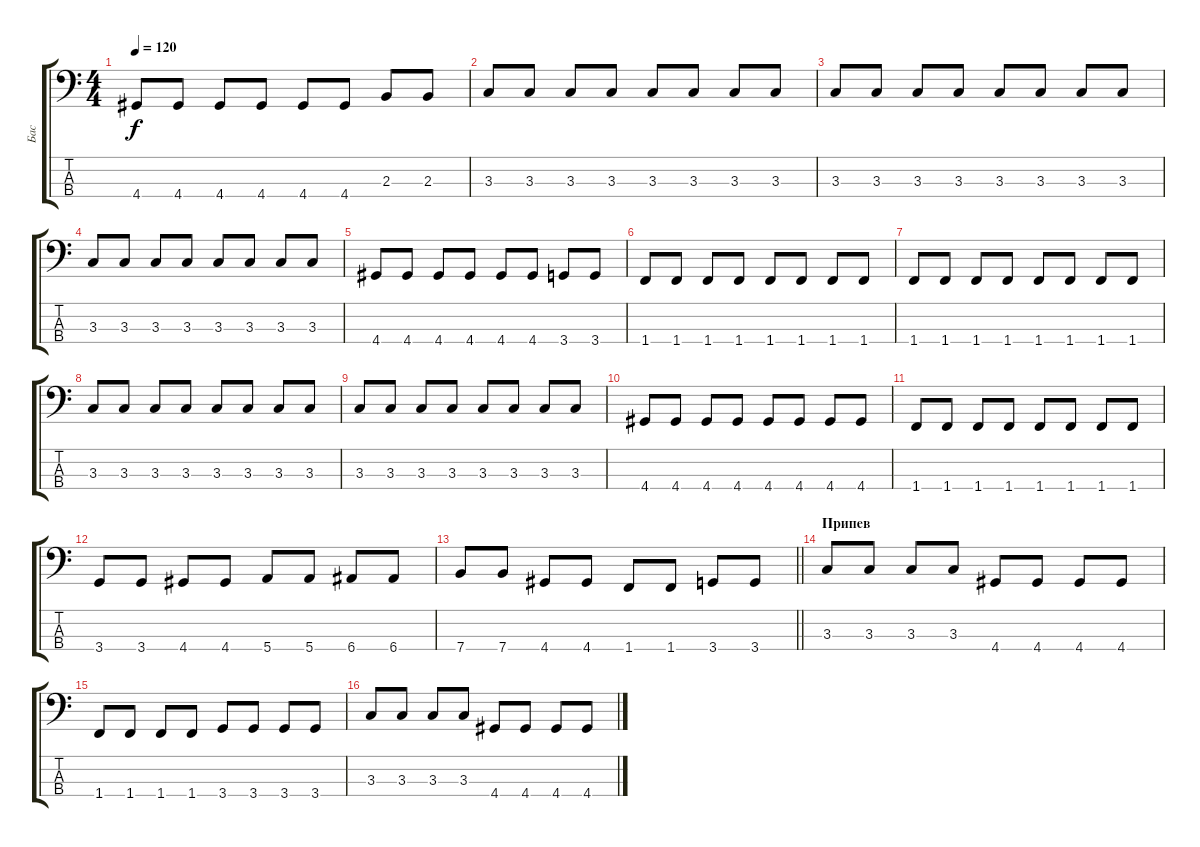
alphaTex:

\track ("Бас" "Бас") {instrument electricbasspick}
\staff {score tabs}
\tuning (G2 D2 A1 E1) {hide}
\ts (4 4)
\tempo 120
\clef f4
\ks c
4.4.8{dy f} 4.4.8 4.4.8 4.4.8 4.4.8 4.4.8 2.3.8 2.3.8 |
3.3.8 3.3.8 3.3.8 3.3.8 3.3.8 3.3.8 3.3.8 3.3.8 |
3.3.8 3.3.8 3.3.8 3.3.8 3.3.8 3.3.8 3.3.8 3.3.8 |
3.3.8 3.3.8 3.3.8 3.3.8 3.3.8 3.3.8 3.3.8 3.3.8 |
4.4.8 4.4.8 4.4.8 4.4.8 4.4.8 4.4.8 3.4.8 3.4.8 |
1.4.8 1.4.8 1.4.8 1.4.8 1.4.8 1.4.8 1.4.8 1.4.8 |
1.4.8 1.4.8 1.4.8 1.4.8 1.4.8 1.4.8 1.4.8 1.4.8 |
3.3.8 3.3.8 3.3.8 3.3.8 3.3.8 3.3.8 3.3.8 3.3.8 |
3.3.8 3.3.8 3.3.8 3.3.8 3.3.8 3.3.8 3.3.8 3.3.8 |
4.4.8 4.4.8 4.4.8 4.4.8 4.4.8 4.4.8 4.4.8 4.4.8 |
1.4.8 1.4.8 1.4.8 1.4.8 1.4.8 1.4.8 1.4.8 1.4.8 |
3.4.8 3.4.8 4.4.8 4.4.8 5.4.8 5.4.8 6.4.8 6.4.8 |
\barLineRight lightlight
7.4.8 7.4.8 4.4.8 4.4.8 1.4.8 1.4.8 3.4.8 3.4.8 |
\section ("" "Припев")
3.3.8 3.3.8 3.3.8 3.3.8 4.4.8 4.4.8 4.4.8 4.4.8 |
1.4.8 1.4.8 1.4.8 1.4.8 3.4.8 3.4.8 3.4.8 3.4.8 |
3.3.8 3.3.8 3.3.8 3.3.8 4.4.8 4.4.8 4.4.8 4.4.8
